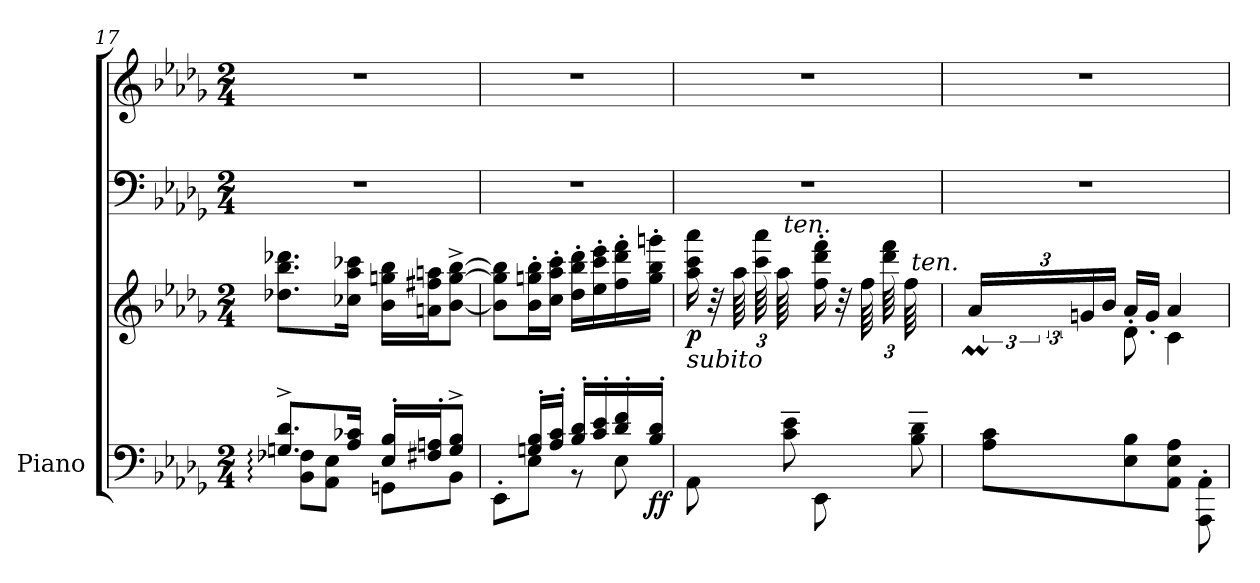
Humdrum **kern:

**kern	**kern	**kern	**kern	**dynam
*part1	*part1	*part1	*part1	*part1
*staff4	*staff3	*staff2	*staff1	*staff1/2/3/4
*I"Piano	*	*	*	*
*I'Pno.	*	*	*	*
*clefF4	*clefG2	*clefF4	*clefG2	*
*k[b-e-a-d-g-]	*k[b-e-a-d-g-]	*k[b-e-a-d-g-]	*k[b-e-a-d-g-]	*
*M2/4	*M2/4	*M2/4	*M2/4	*
=17	=17	=17	=17	=17
*^	*	*	*	*
8.Gn/^ 8.d-/^L	8BB-\: 8F-X\:L	8.dd-X\ 8.bb-\ 8.ddd-X\L	2r	2r	.
.	8AA-\ 8E-\J	.	.	.	.
16A-/ 16c-X/Jk	.	16cc-X\ 16aa-\ 16ccc-X\Jk	.	.	.
16E-/' 16B-/'LL	8GGn\L	16b-\ 16ggn\ 16bb-\LL	.	.	.
16F#X/' 16An/'J	.	16an\ 16ff#X\ 16aan\J	.	.	.
8G/^ 8B-/^J	8BB-\J	[8b-\^ [8gg\^ [8bb-\^J	.	.	.
=18	=18	=18	=18	=18	=18
8ryy	8EE-'\L	8b-\] 8gg\] 8bb-\]L	2r	2r	.
16Gn/' 16B-/'LL	8E-\J	16b-\' 16ggn\' 16bb-\'L	.	.	.
16A-/' 16c/'JJ	.	16cc\' 16aa-\' 16ccc\'JJ	.	.	.
16B-/' 16d-/'LL	8r	16dd-\' 16bb-\' 16ddd-\'LL	.	.	.
16c/' 16e-/'	.	16ee-\' 16ccc\' 16eee-\'	.	.	.
16d-/' 16f/'	8E-\	16ff\' 16ddd-\' 16fff\'	.	.	.
!	!	!	!	!	!LO:DY:b=4
16B-/' 16d-/'JJ	.	16gg\' 16bb-\' 16gggn\'JJ	.	.	ff
!!LO:LB:g=z
=19	=19	=19	=19	=19	=19
!	!	!LO:TX:b:i:t=subito	!	!	!
!	!	!	!	!	!LO:DY:b=3
8AA-\	8ryy	16aa-\ 16ccc\ 16aaa-\	2r	2r	p
.	.	32r	.	.	.
*	*	*Xbrackettup	*	*	*
.	.	96aa-\LLLL	.	.	.
.	.	96ccc\ 96aaa-\	.	.	.
.	.	96aa-\JJJ	.	.	.
!	!	!LO:TX:a:i:t=ten.	!	!	!
8c\ 8e-\	8a-/J	8ryy	.	.	.
8EE-\	8ryy	16ff\' 16ddd-\' 16fff\'	.	.	.
.	.	32r	.	.	.
.	.	96ff\LLLL	.	.	.
.	.	96ddd-\ 96fff\	.	.	.
.	.	96ff\JJJ	.	.	.
!	!	!LO:TX:a:i:t=ten.	!	!	!
8B-\ 8d-\	8gn/J	8ryy	.	.	.
*v	*v	*	*	*	*
=20	=20	=20	=20	=20
*	*brackettup	*	*	*
*^	*	*	*	*
!	!	!LO:N:vis=128	!	!	!
*v	*v	*^	*	*	*
*	*	*Xbrackettup	*	*	*
8A-\ 8c\L	96gn!yy	24a-M/LL	2r	2r	.
!	!LO:N:vis=128	!	!	!	!
.	96a-!yy	.	.	.	.
!	!LO:N:vis=128	!	!	!	!
.	96g!yy	.	.	.	.
!	!LO:N:vis=128	!	!	!	!
.	96a-!yy	.	.	.	.
.	48ryy	24gn/	.	.	.
.	48ryy	.	.	.	.
.	24ryy	24b-/JJ	.	.	.
8E-\ 8B-\	8d-\	16a-'/LL	.	.	.
.	.	16g'/JJ	.	.	.
8AA-\ 8E-\ 8A-\J	4c\	4a-/	.	.	.
8AAA-\' 8AA-\'	.	.	.	.	.
*	*v	*v	*	*	*
=	=	=	=	=
*-	*-	*-	*-	*-
